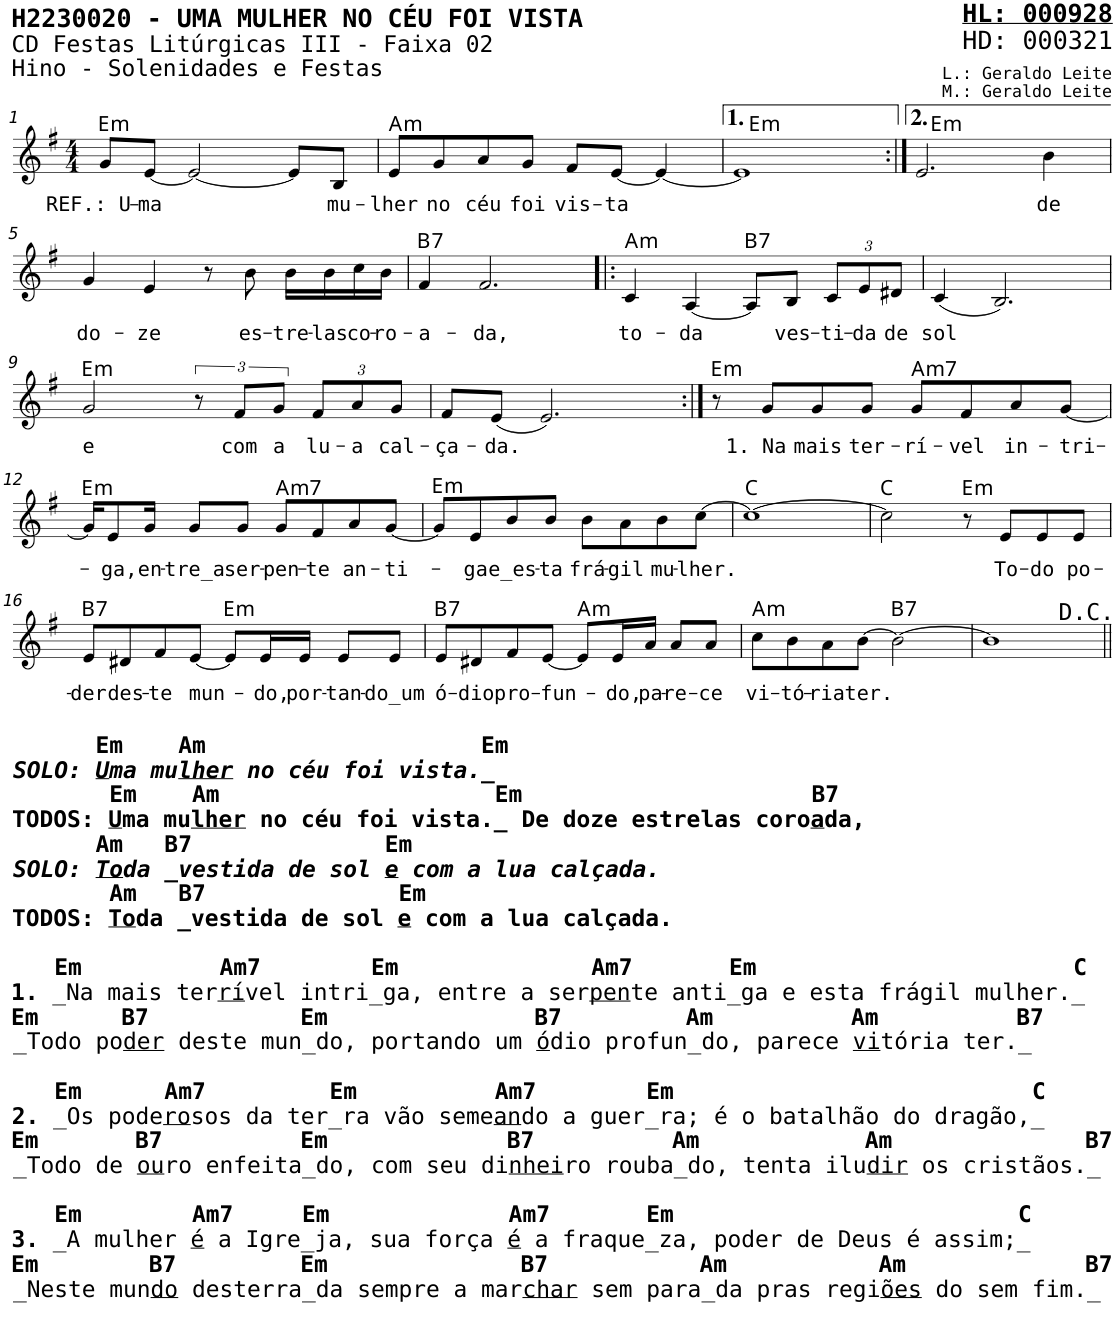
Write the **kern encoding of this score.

**kern	**text	**harte
*part1	*part1	*part1
*staff1	*staff1	*
*I"Voz	*	*
*I'V	*	*
*stria5	*	*
*clefG2	*	*
*k[f#]	*	*
*M4/4	*	*
=1	=1	=1
!	!LO:LY:b	!LO:H:kt=m
8g/L	REF.: U-	E:min
!	!LO:LY:b	!
[8e/J	-ma	.
2e/_	.	.
8e/L]	.	.
!	!LO:LY:b	!
8B/J	mu-	.
=2	=2	=2
!	!LO:LY:b	!LO:H:kt=m
8e/L	-lher	A:min
!	!LO:LY:b	!
8g/	no	.
!	!LO:LY:b	!
8a/	céu	.
!	!LO:LY:b	!
8g/J	foi	.
!	!LO:LY:b	!
8f#/L	vis-	.
!	!LO:LY:b	!
[8e/J	-ta	.
4e/_	.	.
=3	=3	=3
!	!	!LO:H:kt=m
1e]	.	E:min
=4:|!	=4:|!	=4:|!
!	!	!LO:H:kt=m
2.e/	.	E:min
!	!LO:LY:b	!
4b\	de	.
!!LO:LB:g=z
=5	=5	=5
!	!LO:LY:b	!
4g/	do-	.
!	!LO:LY:b	!
4e/	-ze	.
8r	.	.
!	!LO:LY:b	!
8b\	es-	.
!	!LO:LY:b	!
16b\LL	-tre-	.
!	!LO:LY:b	!
16b\	-las	.
!	!LO:LY:b	!
16cc\	co-	.
!	!LO:LY:b	!
16b\JJ	-ro-	.
=6	=6	=6
!	!LO:LY:b	!LO:H:kt=7
4f#/	-a-	B:7
!	!LO:LY:b	!
2.f#/	-da,	.
=7!|:	=7!|:	=7!|:
!	!LO:LY:b	!LO:H:kt=m
4c/	to-	A:min
!	!LO:LY:b	!
[4A/	-da	.
!	!	!LO:H:kt=7
8A/L]	.	B:7
!	!LO:LY:b	!
8B/J	ves-	.
*Xbrackettup	*	*
!	!LO:LY:b	!
12c/L	-ti-	.
!	!LO:LY:b	!
12e/	-da	.
!	!LO:LY:b	!
12d#X/J	de	.
=8	=8	=8
!	!LO:LY:b	!
(4c/	sol	.
2.B/)	.	.
!!LO:LB:g=z
=9	=9	=9
!	!LO:LY:b	!LO:H:kt=m
2g/	e	E:min
*brackettup	*	*
12r	.	.
!	!LO:LY:b	!
12f#/L	com	.
!	!LO:LY:b	!
12g/J	a	.
*Xbrackettup	*	*
!	!LO:LY:b	!
12f#/L	lu-	.
!	!LO:LY:b	!
12a/	-a	.
!	!LO:LY:b	!
12g/J	cal-	.
=10	=10	=10
!	!LO:LY:b	!
8f#/L	-ça-	.
!	!LO:LY:b	!
(8e/J	-da.	.
2.e/)	.	.
=11:|!	=11:|!	=11:|!
!	!	!LO:H:kt=m
8r	.	E:min
!	!LO:LY:b	!
8g/L	1. Na	.
!	!LO:LY:b	!
8g/	mais	.
!	!LO:LY:b	!
8g/J	ter-	.
!	!LO:LY:b	!LO:H:kt=m7
8g/L	-rí-	A:min7
!	!LO:LY:b	!
8f#/	-vel	.
!	!LO:LY:b	!
8a/	in-	.
!	!LO:LY:b	!
[8g/J	-tri-	.
!!LO:LB:g=z
=12	=12	=12
!	!	!LO:H:kt=m
16g/KL]	.	E:min
!	!LO:LY:b	!
8e/	-ga,	.
!	!LO:LY:b	!
16g/Jk	en-	.
!	!LO:LY:b	!
8g/L	-tre_a	.
!	!LO:LY:b	!
8g/J	ser-	.
!	!LO:LY:b	!LO:H:kt=m7
8g/L	-pen-	A:min7
!	!LO:LY:b	!
8f#/	-te	.
!	!LO:LY:b	!
8a/	an-	.
!	!LO:LY:b	!
[8g/J	-ti-	.
=13	=13	=13
!	!	!LO:H:kt=m
8g/L]	.	E:min
!	!LO:LY:b	!
8e/	-ga	.
!	!LO:LY:b	!
8b/	e_es-	.
!	!LO:LY:b	!
8b/J	-ta	.
!	!LO:LY:b	!
8b\L	frá-	.
!	!LO:LY:b	!
8a\	-gil	.
!	!LO:LY:b	!
8b\	mu-	.
!	!LO:LY:b	!
[8cc\J	-lher.	.
=14	=14	=14
1cc_	.	C:maj
=15	=15	=15
2cc\]	.	C:maj
!	!	!LO:H:kt=m
8r	.	E:min
!	!LO:LY:b	!
8e/L	To-	.
!	!LO:LY:b	!
8e/	-do	.
!	!LO:LY:b	!
8e/J	po-	.
!!LO:LB:g=z
=16	=16	=16
!LO:TX:b:B:t=Em    Am                    Em	!	!
!LO:TX:b:i:t=SOLO&colon;	!	!
!LO:TX:b:t=U	!	!
!LO:TX:b:t=ma mu	!	!
!LO:TX:b:t=lher	!	!
!LO:TX:b:t=no céu foi vista._	!	!
!LO:TX:b:t=Em    Am                    Em                     B7	!	!
!LO:TX:b:t=TODOS&colon;	!	!
!LO:TX:b:t=U	!	!
!LO:TX:b:t=ma mu	!	!
!LO:TX:b:t=lher	!	!
!LO:TX:b:t=no céu foi vista._ De doze estrelas coro	!	!
!LO:TX:b:t=a	!	!
!LO:TX:b:t=da,	!	!
!LO:TX:b:t=Am   B7              Em	!	!
!LO:TX:b:i:t=SOLO&colon;	!	!
!LO:TX:b:t=To	!	!
!LO:TX:b:t=da _vestida de sol	!	!
!LO:TX:b:t=e	!	!
!LO:TX:b:t=com a lua calçada.	!	!
!LO:TX:b:t=Am   B7              Em	!	!
!LO:TX:b:t=TODOS&colon;	!	!
!LO:TX:b:t=To	!	!
!LO:TX:b:t=da _vestida de sol	!	!
!LO:TX:b:t=e	!	!
!LO:TX:b:t=com a lua calçada.	!	!
!LO:TX:b:t=Em          Am7        Em              Am7       Em                       C	!	!
!LO:TX:b:t=1.	!	!
!LO:TX:b:t=_Na mais ter	!	!
!LO:TX:b:t=rí	!	!
!LO:TX:b:t=vel intri_ga, entre a ser	!	!
!LO:TX:b:t=pen	!	!
!LO:TX:b:t=te anti_ga e esta frágil mulher._	!	!
!LO:TX:b:B:t=Em      B7           Em               B7         Am          Am          B7	!	!
!LO:TX:b:t=_Todo po	!	!
!LO:TX:b:t=der	!	!
!LO:TX:b:t=deste mun_do, portando um	!	!
!LO:TX:b:t=ó	!	!
!LO:TX:b:t=dio profun_do, parece	!	!
!LO:TX:b:t=vi	!	!
!LO:TX:b:t=tória ter._	!	!
!LO:TX:b:B:t=Em      Am7         Em          Am7        Em                          C	!	!
!LO:TX:b:t=2.	!	!
!LO:TX:b:t=_Os pode	!	!
!LO:TX:b:t=ro	!	!
!LO:TX:b:t=sos da ter_ra vão seme	!	!
!LO:TX:b:t=an	!	!
!LO:TX:b:t=do a guer_ra; é o batalhão do dragão,_	!	!
!LO:TX:b:B:t=Em       B7          Em             B7          Am            Am              B7	!	!
!LO:TX:b:t=_Todo de	!	!
!LO:TX:b:t=ou	!	!
!LO:TX:b:t=ro enfeita_do, com seu di	!	!
!LO:TX:b:t=nhei	!	!
!LO:TX:b:t=ro rouba_do, tenta ilu	!	!
!LO:TX:b:t=dir	!	!
!LO:TX:b:t=os cristãos._	!	!
!LO:TX:b:B:t=Em        Am7     Em             Am7       Em                         C	!	!
!LO:TX:b:t=3.	!	!
!LO:TX:b:t=_A mulher	!	!
!LO:TX:b:t=é	!	!
!LO:TX:b:t=a Igre_ja, sua força	!	!
!LO:TX:b:t=é	!	!
!LO:TX:b:t=a fraque_za, poder de Deus é assim;_	!	!
!LO:TX:b:B:t=Em        B7         Em              B7           Am           Am             B7	!	!
!LO:TX:b:t=_Neste mun	!	!
!LO:TX:b:t=do	!	!
!LO:TX:b:t=desterra_da sempre a mar	!	!
!LO:TX:b:t=char	!	!
!LO:TX:b:t=sem para_da pras regi	!	!
!LO:TX:b:t=ões	!	!
!LO:TX:b:t=do sem fim._	!	!
!	!LO:LY:b	!LO:H:kt=7
8e/L	-der	B:7
!	!LO:LY:b	!
8d#X/	des-	.
!	!LO:LY:b	!
8f#/	-te	.
!	!LO:LY:b	!
[8e/J	mun-	.
!	!	!LO:H:kt=m
8e/L]	.	E:min
!	!LO:LY:b	!
16e/L	-do,	.
!	!LO:LY:b	!
16e/JJ	por-	.
!	!LO:LY:b	!
8e/L	-tan-	.
!	!LO:LY:b	!
8e/J	-do_um	.
=17	=17	=17
!	!LO:LY:b	!LO:H:kt=7
8e/L	ó-	B:7
!	!LO:LY:b	!
8d#X/	-dio	.
!	!LO:LY:b	!
8f#/	pro-	.
!	!LO:LY:b	!
[8e/J	-fun-	.
!	!	!LO:H:kt=m
8e/L]	.	A:min
!	!LO:LY:b	!
16e/L	-do,	.
!	!LO:LY:b	!
16a/JJ	pa-	.
!	!LO:LY:b	!
8a/L	-re-	.
!	!LO:LY:b	!
8a/J	-ce	.
=18	=18	=18
!	!LO:LY:b	!LO:H:kt=m
8cc\L	vi-	A:min
!	!LO:LY:b	!
8b\	-tó-	.
!	!LO:LY:b	!
8a\	-ria	.
!	!LO:LY:b	!
[8b\J	ter.	.
!	!	!LO:H:kt=7
2b\_	.	B:7
=19	=19	=19
1b]	.	.
=||	=||	=||
*-	*-	*-
